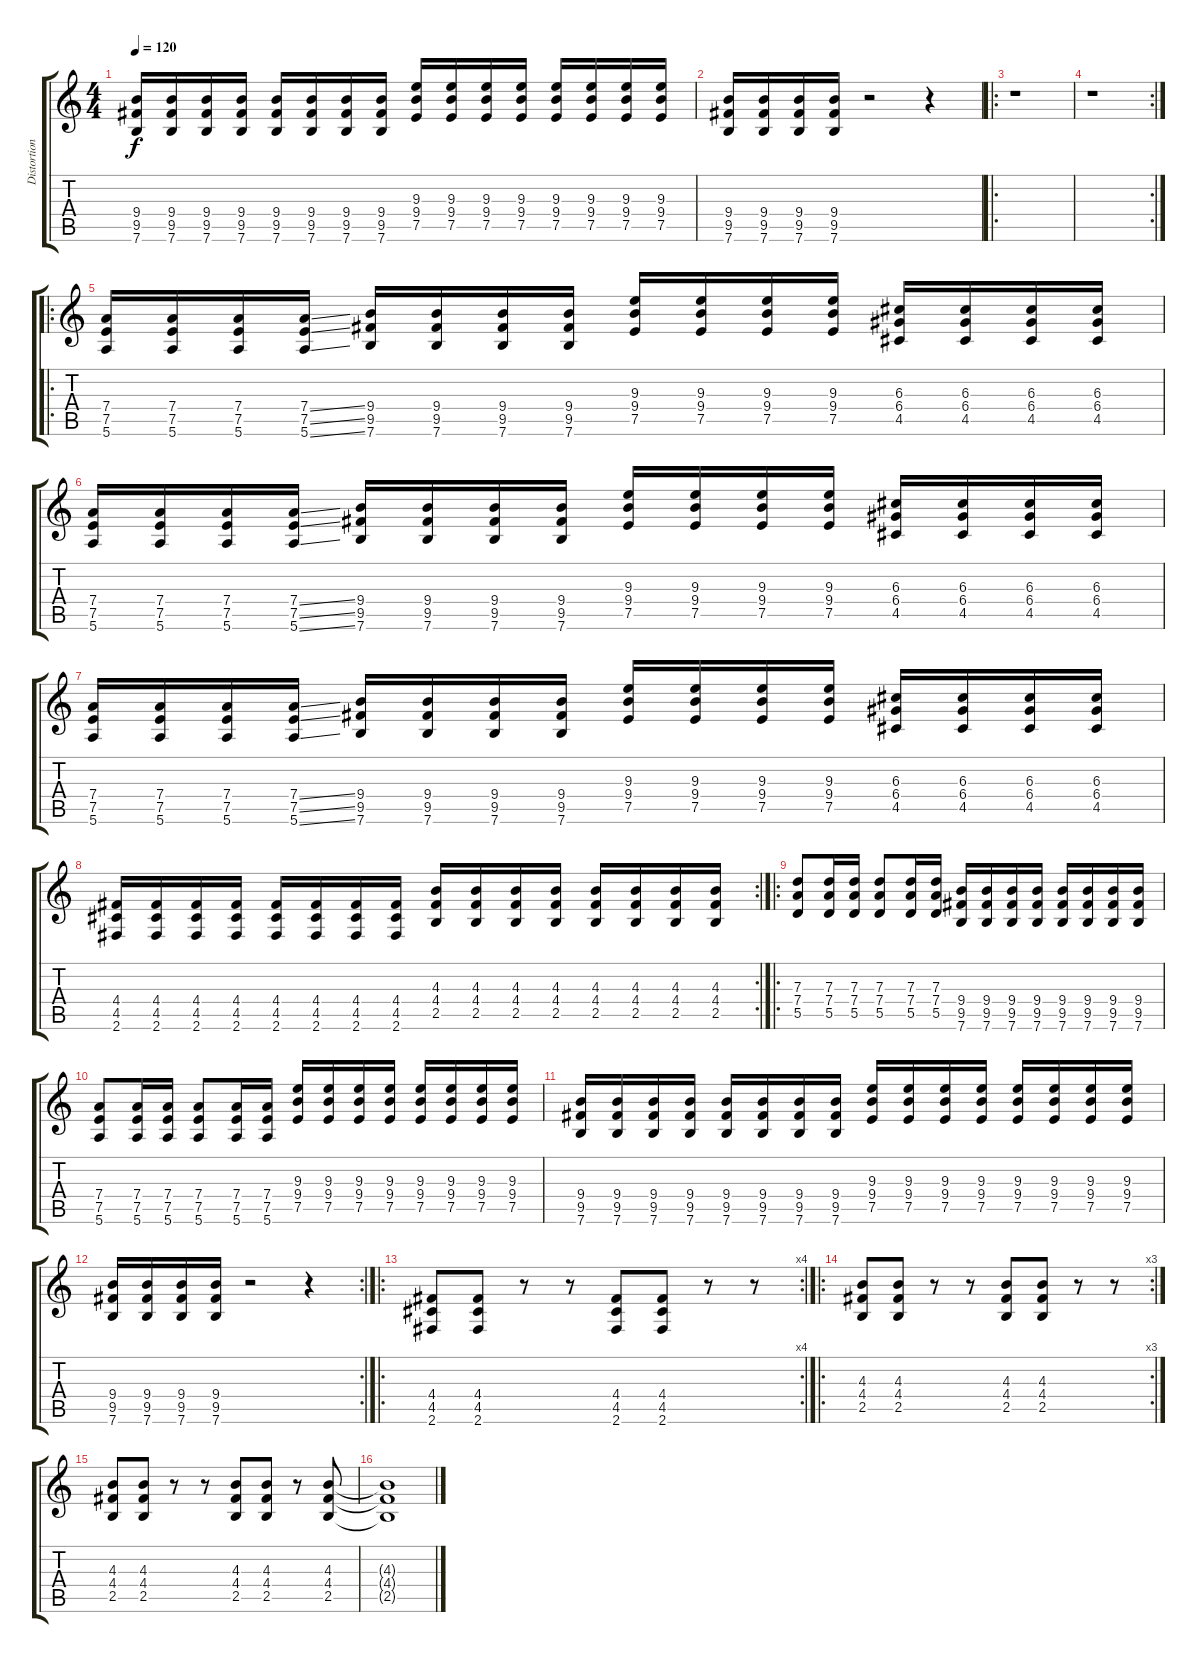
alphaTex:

\track ("Distortion Guitar-RW and TV" "Distortion") {instrument distortionguitar}
\staff {score tabs}
\tuning (E4 B3 G3 D3 A2 E2) {hide}
\ts (4 4)
\tempo 120
\clef g2
\ks c
(9.4 9.5 7.6).16{dy f} (9.4 9.5 7.6).16 (9.4 9.5 7.6).16 (9.4 9.5 7.6).16 (9.4 9.5 7.6).16 (9.4 9.5 7.6).16 (9.4 9.5 7.6).16 (9.4 9.5 7.6).16 (9.3 9.4 7.5).16 (9.3 9.4 7.5).16 (9.3 9.4 7.5).16 (9.3 9.4 7.5).16 (9.3 9.4 7.5).16 (9.3 9.4 7.5).16 (9.3 9.4 7.5).16 (9.3 9.4 7.5).16 |
(9.4 9.5 7.6).16 (9.4 9.5 7.6).16 (9.4 9.5 7.6).16 (9.4 9.5 7.6).16 r.2 r.4 |
\ro
r.1 |
\rc 2
r.1 |
\ro
(7.4 7.5 5.6).16 (7.4 7.5 5.6).16 (7.4 7.5 5.6).16 (7.4{ss} 7.5{ss} 5.6{ss}).16 (9.4 9.5 7.6).16 (9.4 9.5 7.6).16 (9.4 9.5 7.6).16 (9.4 9.5 7.6).16 (9.3 9.4 7.5).16 (9.3 9.4 7.5).16 (9.3 9.4 7.5).16 (9.3 9.4 7.5).16 (6.3 6.4 4.5).16 (6.3 6.4 4.5).16 (6.3 6.4 4.5).16 (6.3 6.4 4.5).16 |
(7.4 7.5 5.6).16 (7.4 7.5 5.6).16 (7.4 7.5 5.6).16 (7.4{ss} 7.5{ss} 5.6{ss}).16 (9.4 9.5 7.6).16 (9.4 9.5 7.6).16 (9.4 9.5 7.6).16 (9.4 9.5 7.6).16 (9.3 9.4 7.5).16 (9.3 9.4 7.5).16 (9.3 9.4 7.5).16 (9.3 9.4 7.5).16 (6.3 6.4 4.5).16 (6.3 6.4 4.5).16 (6.3 6.4 4.5).16 (6.3 6.4 4.5).16 |
(7.4 7.5 5.6).16 (7.4 7.5 5.6).16 (7.4 7.5 5.6).16 (7.4{ss} 7.5{ss} 5.6{ss}).16 (9.4 9.5 7.6).16 (9.4 9.5 7.6).16 (9.4 9.5 7.6).16 (9.4 9.5 7.6).16 (9.3 9.4 7.5).16 (9.3 9.4 7.5).16 (9.3 9.4 7.5).16 (9.3 9.4 7.5).16 (6.3 6.4 4.5).16 (6.3 6.4 4.5).16 (6.3 6.4 4.5).16 (6.3 6.4 4.5).16 |
\rc 2
(4.4 4.5 2.6).16 (4.4 4.5 2.6).16 (4.4 4.5 2.6).16 (4.4 4.5 2.6).16 (4.4 4.5 2.6).16 (4.4 4.5 2.6).16 (4.4 4.5 2.6).16 (4.4 4.5 2.6).16 (4.3 4.4 2.5).16 (4.3 4.4 2.5).16 (4.3 4.4 2.5).16 (4.3 4.4 2.5).16 (4.3 4.4 2.5).16 (4.3 4.4 2.5).16 (4.3 4.4 2.5).16 (4.3 4.4 2.5).16 |
\ro
(7.3 7.4 5.5).8 (7.3 7.4 5.5).16 (7.3 7.4 5.5).16 (7.3 7.4 5.5).8 (7.3 7.4 5.5).16 (7.3 7.4 5.5).16 (9.4 9.5 7.6).16 (9.4 9.5 7.6).16 (9.4 9.5 7.6).16 (9.4 9.5 7.6).16 (9.4 9.5 7.6).16 (9.4 9.5 7.6).16 (9.4 9.5 7.6).16 (9.4 9.5 7.6).16 |
(7.4 7.5 5.6).8 (7.4 7.5 5.6).16 (7.4 7.5 5.6).16 (7.4 7.5 5.6).8 (7.4 7.5 5.6).16 (7.4 7.5 5.6).16 (9.3 9.4 7.5).16 (9.3 9.4 7.5).16 (9.3 9.4 7.5).16 (9.3 9.4 7.5).16 (9.3 9.4 7.5).16 (9.3 9.4 7.5).16 (9.3 9.4 7.5).16 (9.3 9.4 7.5).16 |
(9.4 9.5 7.6).16 (9.4 9.5 7.6).16 (9.4 9.5 7.6).16 (9.4 9.5 7.6).16 (9.4 9.5 7.6).16 (9.4 9.5 7.6).16 (9.4 9.5 7.6).16 (9.4 9.5 7.6).16 (9.3 9.4 7.5).16 (9.3 9.4 7.5).16 (9.3 9.4 7.5).16 (9.3 9.4 7.5).16 (9.3 9.4 7.5).16 (9.3 9.4 7.5).16 (9.3 9.4 7.5).16 (9.3 9.4 7.5).16 |
\rc 2
(9.4 9.5 7.6).16 (9.4 9.5 7.6).16 (9.4 9.5 7.6).16 (9.4 9.5 7.6).16 r.2 r.4 |
\ro
\rc 4
(4.4 4.5 2.6).8 (4.4 4.5 2.6).8 r.8 r.8 (4.4 4.5 2.6).8 (4.4 4.5 2.6).8 r.8 r.8 |
\ro
\rc 3
(4.3 4.4 2.5).8 (4.3 4.4 2.5).8 r.8 r.8 (4.3 4.4 2.5).8 (4.3 4.4 2.5).8 r.8 r.8 |
(4.3 4.4 2.5).8 (4.3 4.4 2.5).8 r.8 r.8 (4.3 4.4 2.5).8 (4.3 4.4 2.5).8 r.8 (4.3 4.4 2.5).8 |
(4.3{t} 4.4{t} 2.5{t}).1
